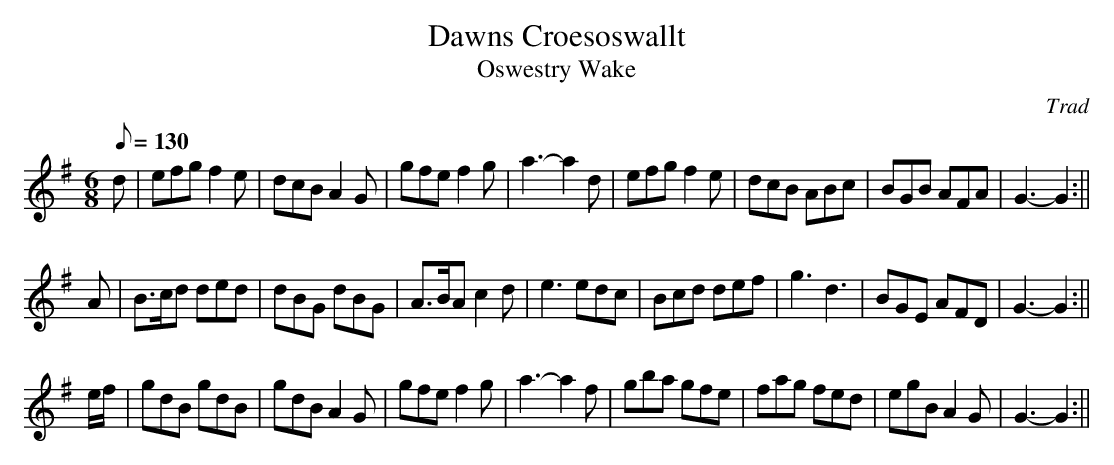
X:1
T:Dawns Croesoswallt
T:Oswestry Wake
M:6/8
L:1/8
Q:130
C:Trad
K:G
d|efg f2e|dcB A2G|gfe f2g|a3-a2d|efg f2e|dcB ABc|BGB AFA|G3-G2:||
A|B>cd ded|dBG dBG|A>BA c2d|e3 edc|Bcd def|g3d3|BGE AFD|G3-G2:||
e/f/|gdB gdB|gdB A2G|gfe f2g|a3-a2 f|gba gfe|fag fed|egB A2G|G3-G2:||
